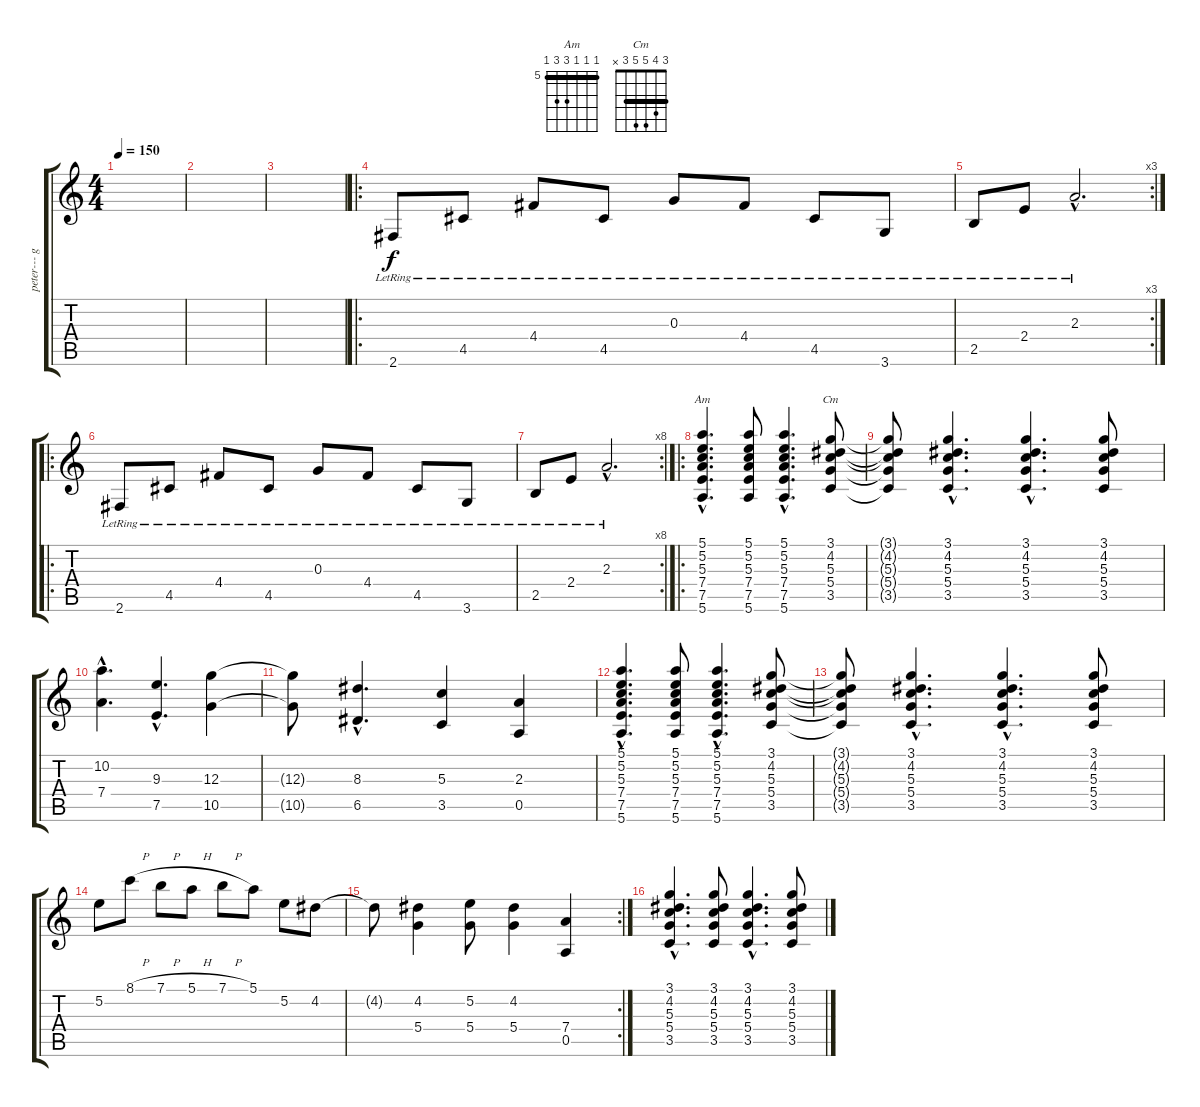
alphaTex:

\track ("peter--- guitar 2" "peter--- g") {instrument acousticguitarnylon}
\staff {score tabs}
\tuning (E4 B3 G3 D3 A2 E2) {hide}
\chord ("Am" 5 5 5 7 7 5) {firstfret 5 barre 5}
\chord ("Cm" 3 4 5 5 3 x) {barre 3}
\ts (4 4)
\tempo 150
\clef g2
\ks c
|
|
|
\ro
2.6{lr}.8 4.5{lr}.8 4.4{lr}.8 4.5{lr}.8 0.3{lr}.8 4.4{lr}.8 4.5{lr}.8 3.6{lr}.8 |
\rc 3
2.5{lr}.8 2.4{lr}.8 2.3{hac lr}.2{d} |
\ro
2.6{lr}.8 4.5{lr}.8 4.4{lr}.8 4.5{lr}.8 0.3{lr}.8 4.4{lr}.8 4.5{lr}.8 3.6{lr}.8 |
\rc 8
2.5{lr}.8 2.4{lr}.8 2.3{hac lr}.2{d} |
\ro
(5.1{hac} 5.2{hac} 5.3{hac} 7.4{hac} 7.5{hac} 5.6{hac}).4{d ch "Am"} (5.1 5.2 5.3 7.4 7.5 5.6).8 (5.1{hac} 5.2{hac} 5.3{hac} 7.4{hac} 7.5{hac} 5.6{hac}).4{d} (3.1 4.2 5.3 5.4 3.5).8{ch "Cm"} |
(3.1{t} 4.2{t} 5.3{t} 5.4{t} 3.5{t}).8 (3.1{hac} 4.2{hac} 5.3{hac} 5.4{hac} 3.5{hac}).4{d} (3.1{hac} 4.2{hac} 5.3{hac} 5.4{hac} 3.5{hac}).4{d} (3.1 4.2 5.3 5.4 3.5).8 |
(10.2{hac} 7.4{hac}).4{d} (9.3{hac} 7.5{hac}).4{d} (12.3 10.5).4 |
(12.3{t} 10.5{t}).8 (8.3{hac} 6.5{hac}).4{d} (5.3 3.5).4 (2.3 0.5).4 |
(5.1{hac} 5.2{hac} 5.3{hac} 7.4{hac} 7.5{hac} 5.6{hac}).4{d} (5.1 5.2 5.3 7.4 7.5 5.6).8 (5.1{hac} 5.2{hac} 5.3{hac} 7.4{hac} 7.5{hac} 5.6{hac}).4{d} (3.1 4.2 5.3 5.4 3.5).8 |
(3.1{t} 4.2{t} 5.3{t} 5.4{t} 3.5{t}).8 (3.1{hac} 4.2{hac} 5.3{hac} 5.4{hac} 3.5{hac}).4{d} (3.1{hac} 4.2{hac} 5.3{hac} 5.4{hac} 3.5{hac}).4{d} (3.1 4.2 5.3 5.4 3.5).8 |
5.2.8 8.1{h}.8 7.1{h}.8 5.1{h}.8 7.1{h}.8 5.1.8 5.2.8 4.2.8 |
\rc 2
4.2{t}.8 (4.2 5.4).4 (5.2 5.4).8 (4.2 5.4).4 (7.4 0.5).4 |
(3.1{hac} 4.2{hac} 5.3{hac} 5.4{hac} 3.5{hac}).4{d} (3.1 4.2 5.3 5.4 3.5).8 (3.1{hac} 4.2{hac} 5.3{hac} 5.4{hac} 3.5{hac}).4{d} (3.1 4.2 5.3 5.4 3.5).8
